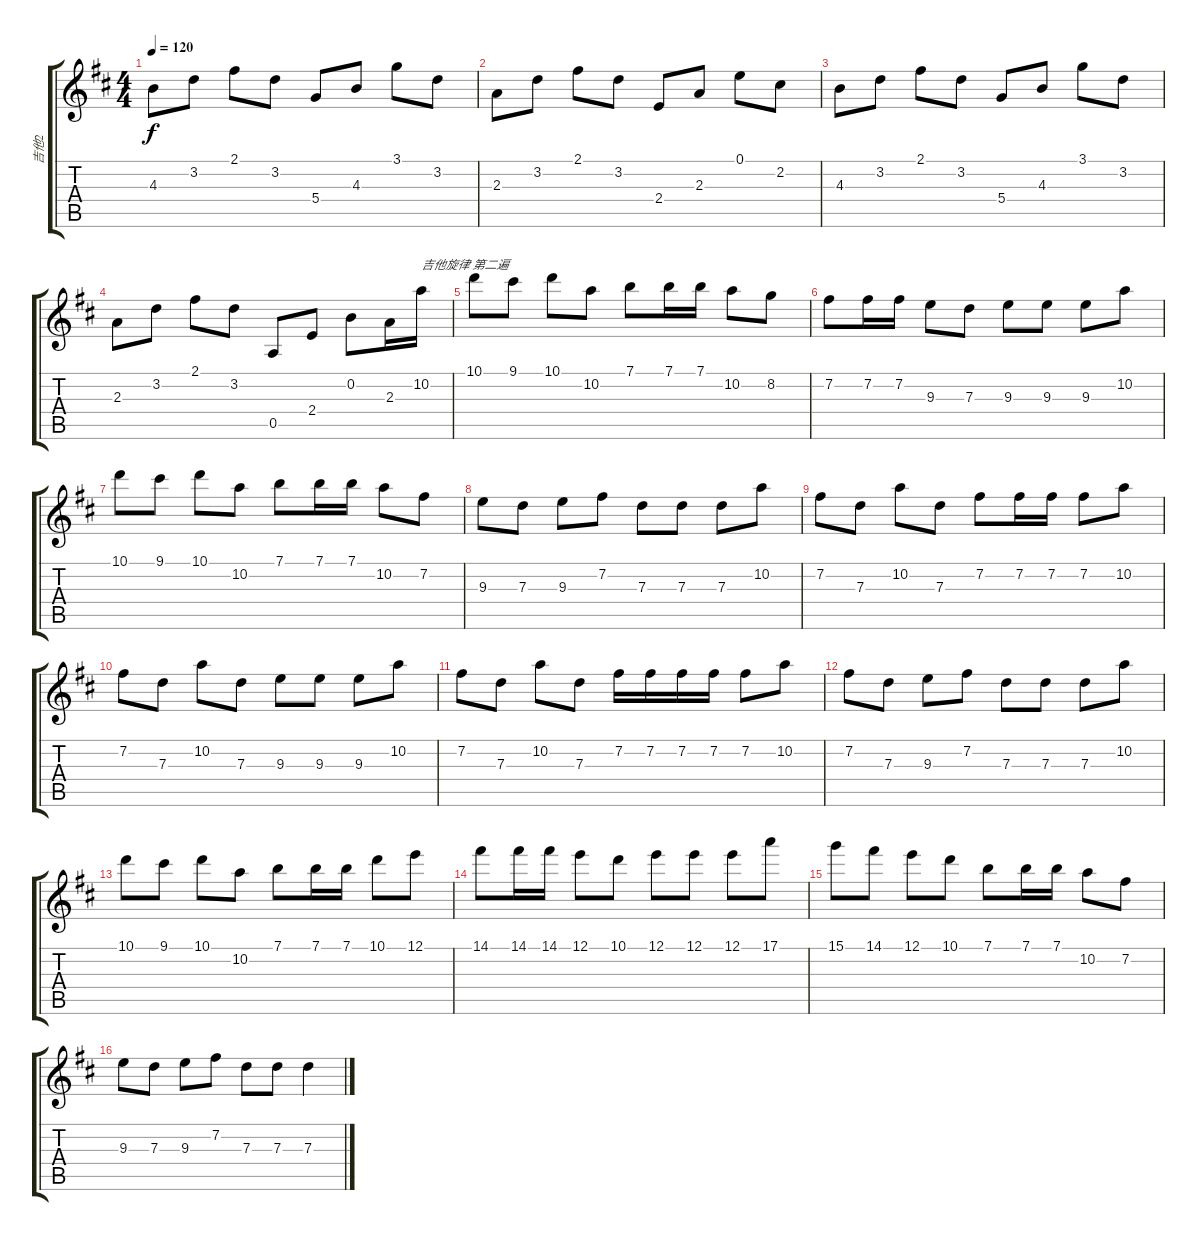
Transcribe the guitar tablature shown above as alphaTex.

\track ("吉他2" "吉他2") {instrument acousticguitarsteel}
\staff {score tabs}
\tuning (E4 B3 G3 D3 A2 E2) {hide}
\ts (4 4)
\tempo 120
\clef g2
\ks d
4.3.8{dy f} 3.2.8 2.1.8 3.2.8 5.4.8 4.3.8 3.1.8 3.2.8 |
2.3.8 3.2.8 2.1.8 3.2.8 2.4.8 2.3.8 0.1.8 2.2.8 |
4.3.8 3.2.8 2.1.8 3.2.8 5.4.8 4.3.8 3.1.8 3.2.8 |
2.3.8 3.2.8 2.1.8 3.2.8 0.5.8 2.4.8 0.2.8 2.3.16 10.2.16{txt "吉他旋律 第二遍"} |
10.1.8 9.1.8 10.1.8 10.2.8 7.1.8 7.1.16 7.1.16 10.2.8 8.2.8 |
7.2.8 7.2.16 7.2.16 9.3.8 7.3.8 9.3.8 9.3.8 9.3.8 10.2.8 |
10.1.8 9.1.8 10.1.8 10.2.8 7.1.8 7.1.16 7.1.16 10.2.8 7.2.8 |
9.3.8 7.3.8 9.3.8 7.2.8 7.3.8 7.3.8 7.3.8 10.2.8 |
7.2.8 7.3.8 10.2.8 7.3.8 7.2.8 7.2.16 7.2.16 7.2.8 10.2.8 |
7.2.8 7.3.8 10.2.8 7.3.8 9.3.8 9.3.8 9.3.8 10.2.8 |
7.2.8 7.3.8 10.2.8 7.3.8 7.2.16 7.2.16 7.2.16 7.2.16 7.2.8 10.2.8 |
7.2.8 7.3.8 9.3.8 7.2.8 7.3.8 7.3.8 7.3.8 10.2.8 |
10.1.8 9.1.8 10.1.8 10.2.8 7.1.8 7.1.16 7.1.16 10.1.8 12.1.8 |
14.1.8 14.1.16 14.1.16 12.1.8 10.1.8 12.1.8 12.1.8 12.1.8 17.1.8 |
15.1.8 14.1.8 12.1.8 10.1.8 7.1.8 7.1.16 7.1.16 10.2.8 7.2.8 |
9.3.8 7.3.8 9.3.8 7.2.8 7.3.8 7.3.8 7.3.4
